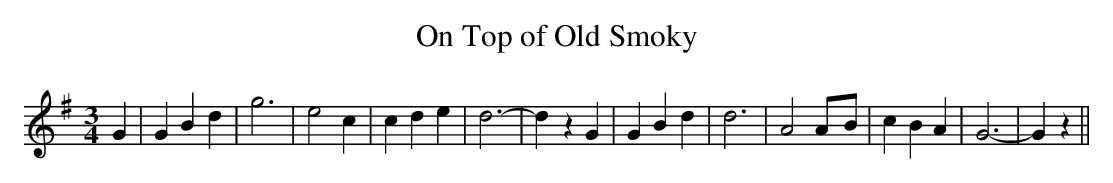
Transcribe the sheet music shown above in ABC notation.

X:1
T:On Top of Old Smoky
M:3/4
L:1/4
K:G
 G| G B d| g3| e2 c| c d e| d3-| d z G| G B d| d3| A2A/2-B/2| c B A|\
 G3-| G z||
